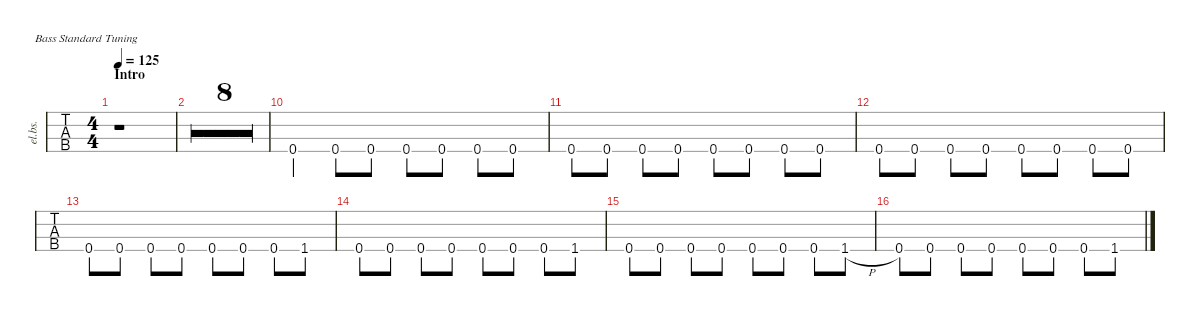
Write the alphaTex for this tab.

\defaultSystemsLayout 4
\hideDynamics
\bracketExtendMode nobrackets
\track ("Bass" "el.bs.") {defaultSystemsLayout 4 multiBarRest instrument electricbassfinger}
\staff {tabs}
\tuning (G2 D2 A1 E1)
\ts (4 4)
\section ("" "Intro")
\tempo 125
\clef f4
\ks c
r.1{dy mf instrument electricbassfinger} |
r.1 |
r.1 |
r.1 |
r.1 |
r.1 |
r.1 |
r.1 |
r.1 |
0.4.4 0.4.8 0.4.8 0.4.8 0.4.8 0.4.8 0.4.8 |
0.4.8 0.4.8 0.4.8 0.4.8 0.4.8 0.4.8 0.4.8 0.4.8 |
0.4.8 0.4.8 0.4.8 0.4.8 0.4.8 0.4.8 0.4.8 0.4.8 |
0.4.8 0.4.8 0.4.8 0.4.8 0.4.8 0.4.8 0.4.8 1.4{ac}.8 |
0.4.8 0.4.8 0.4.8 0.4.8 0.4.8 0.4.8 0.4.8 1.4{ac}.8 |
0.4.8 0.4.8 0.4.8 0.4.8 0.4.8 0.4.8 0.4.8 1.4{h ac}.8 |
0.4.8 0.4.8 0.4.8 0.4.8 0.4.8 0.4.8 0.4.8 1.4{h ac}.8
